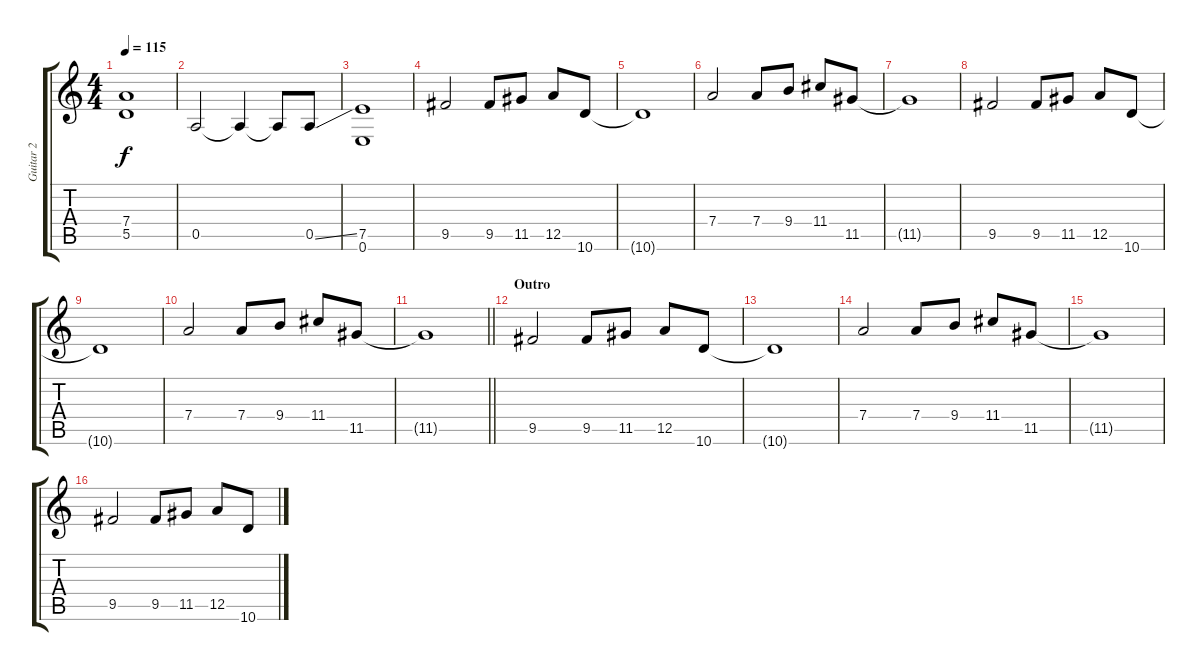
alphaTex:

\track ("Guitar 2" "Guitar 2") {instrument overdrivenguitar}
\staff {score tabs}
\tuning (E4 B3 G3 D3 A2 E2) {hide}
\ts (4 4)
\tempo 115
\clef g2
\ks c
(7.4 5.5).1{dy f} |
0.5.2 0.5{t}.4 0.5{t}.8 0.5{ss}.8 |
(7.5 0.6).1 |
9.5.2 9.5.8 11.5.8 12.5.8 10.6.8 |
10.6{t}.1 |
7.4.2 7.4.8 9.4.8 11.4.8 11.5.8 |
11.5{t}.1 |
9.5.2 9.5.8 11.5.8 12.5.8 10.6.8 |
10.6{t}.1 |
7.4.2 7.4.8 9.4.8 11.4.8 11.5.8 |
\barLineRight lightlight
11.5{t}.1 |
\section ("" "Outro")
9.5.2 9.5.8 11.5.8 12.5.8 10.6.8 |
10.6{t}.1 |
7.4.2 7.4.8 9.4.8 11.4.8 11.5.8 |
11.5{t}.1 |
9.5.2{volume 0} 9.5.8 11.5.8 12.5.8 10.6.8
